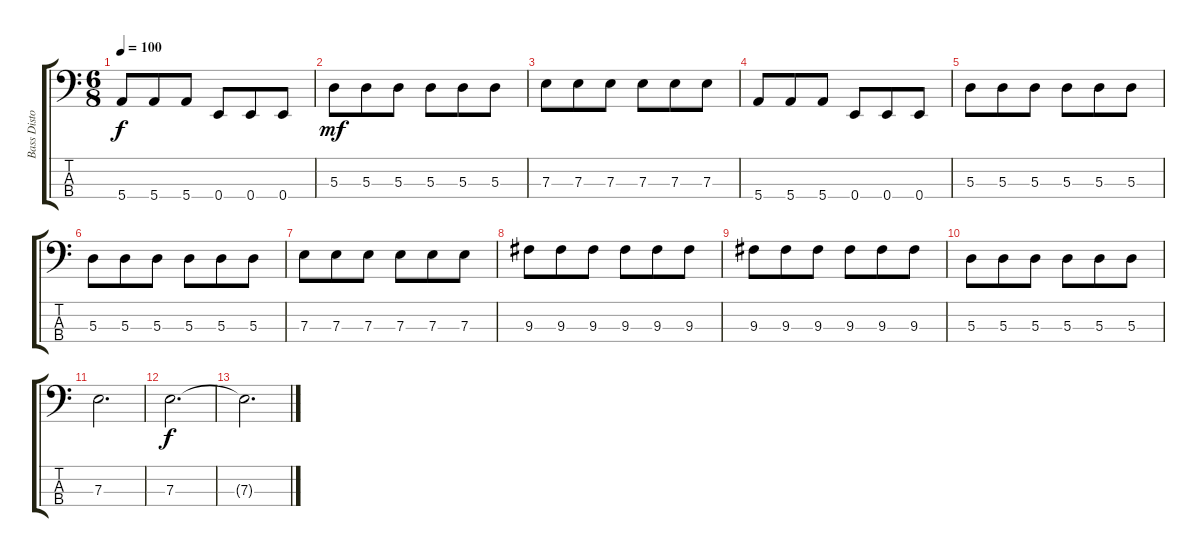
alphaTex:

\track ("Bass Disto" "Bass Disto") {instrument distortionguitar}
\staff {score tabs}
\tuning (G2 D2 A1 E1) {hide}
\ts (6 8)
\tempo 100
\clef f4
\ks c
5.4.8{dy f} 5.4.8 5.4.8 0.4.8 0.4.8 0.4.8 |
5.3.8{dy mf} 5.3.8 5.3.8 5.3.8 5.3.8 5.3.8 |
7.3.8 7.3.8 7.3.8 7.3.8 7.3.8 7.3.8 |
5.4.8 5.4.8 5.4.8 0.4.8 0.4.8 0.4.8 |
5.3.8 5.3.8 5.3.8 5.3.8 5.3.8 5.3.8 |
5.3.8 5.3.8 5.3.8 5.3.8 5.3.8 5.3.8 |
7.3.8 7.3.8 7.3.8 7.3.8 7.3.8 7.3.8 |
9.3.8 9.3.8 9.3.8 9.3.8 9.3.8 9.3.8 |
9.3.8 9.3.8 9.3.8 9.3.8 9.3.8 9.3.8 |
5.3.8 5.3.8 5.3.8 5.3.8 5.3.8 5.3.8 |
7.3.2{d} |
7.3.2{d dy f} |
7.3{t}.2{d}
